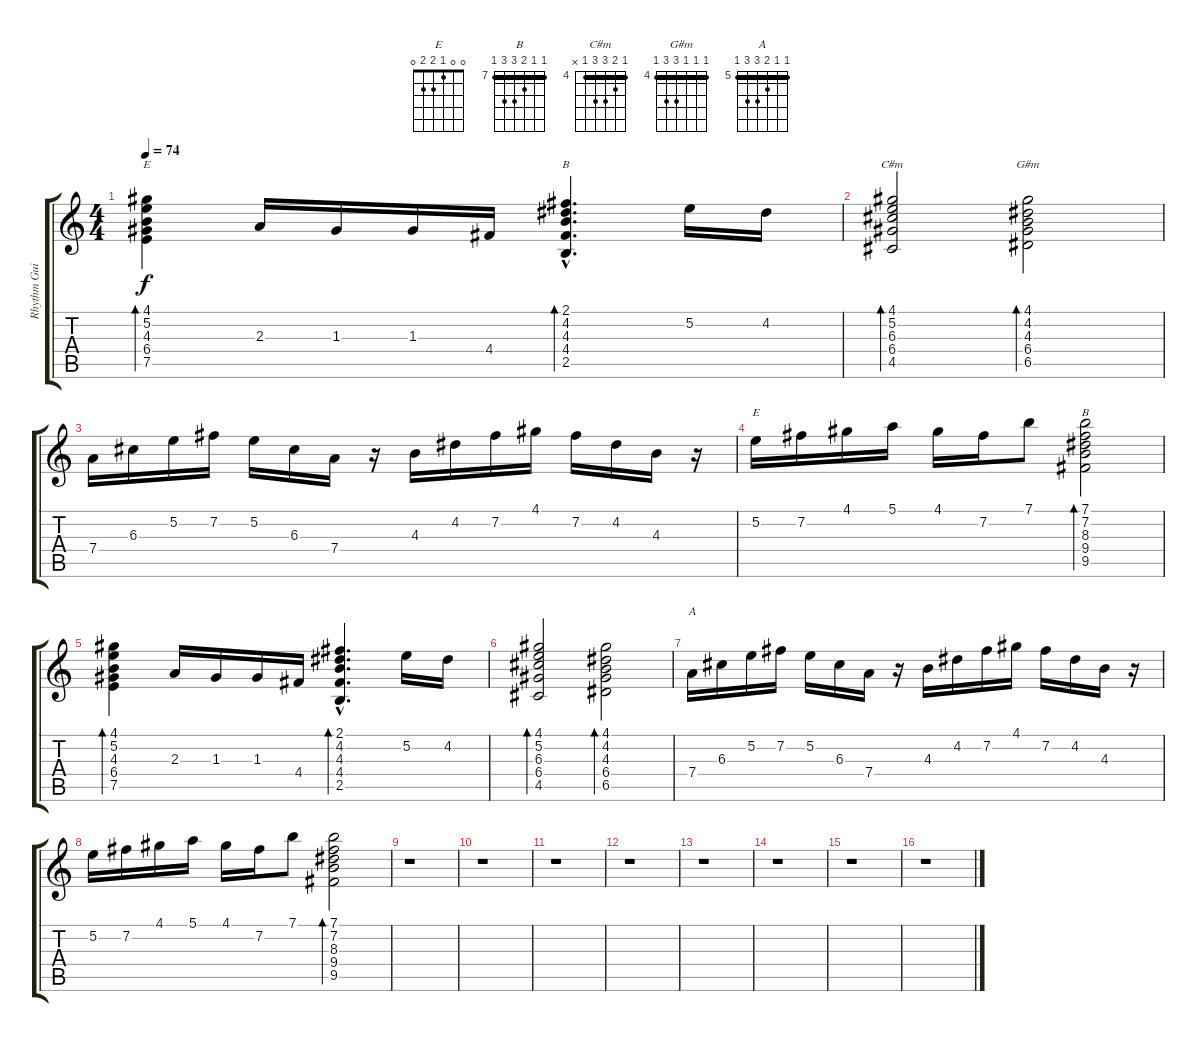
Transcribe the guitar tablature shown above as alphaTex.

\track ("Rhythm Guitar 2" "Rhythm Gui") {instrument electricguitarjazz}
\staff {score tabs}
\tuning (E4 B3 G3 D3 A2 E2) {hide}
\chord ("E" 4 5 4 6 7 0) {firstfret 4 barre 4}
\chord ("B" 2 4 4 4 2 x) {barre 2}
\chord ("C#m" 4 5 6 6 4 x) {firstfret 4 barre 4}
\chord ("G#m" 4 4 4 6 6 4) {firstfret 4 barre 4}
\chord ("E" 0 0 1 2 2 0)
\chord ("B" 7 7 8 9 9 7) {firstfret 7 barre 7}
\chord ("A" 5 5 6 7 7 5) {firstfret 5 barre 5}
\ts (4 4)
\tempo 74
\clef g2
\ks c
(4.1 5.2 4.3 6.4 7.5).4{bd 60 ch "E" dy f} 2.3.16 1.3.16 1.3.16 4.4.16 (2.1{hac} 4.2{hac} 4.3{hac} 4.4{hac} 2.5{hac}).4{d bd 120 ch "B"} 5.2.16 4.2.16 |
(4.1 5.2 6.3 6.4 4.5).2{bd 120 ch "C#m"} (4.1 4.2 4.3 6.4 6.5).2{bd 120 ch "G#m"} |
7.4.16 6.3.16 5.2.16 7.2.16 5.2.16 6.3.16 7.4.16 r.16 4.3.16 4.2.16 7.2.16 4.1.16 7.2.16 4.2.16 4.3.16 r.16 |
5.2.16{ch "E"} 7.2.16 4.1.16 5.1.16 4.1.16 7.2.16 7.1.8 (7.1 7.2 8.3 9.4 9.5).2{bd 60 ch "B"} |
(4.1 5.2 4.3 6.4 7.5).4{bd 60} 2.3.16 1.3.16 1.3.16 4.4.16 (2.1{hac} 4.2{hac} 4.3{hac} 4.4{hac} 2.5{hac}).4{d bd 120} 5.2.16 4.2.16 |
(4.1 5.2 6.3 6.4 4.5).2{bd 120} (4.1 4.2 4.3 6.4 6.5).2{bd 120} |
7.4.16{ch "A"} 6.3.16 5.2.16 7.2.16 5.2.16 6.3.16 7.4.16 r.16 4.3.16 4.2.16 7.2.16 4.1.16 7.2.16 4.2.16 4.3.16 r.16 |
5.2.16 7.2.16 4.1.16 5.1.16 4.1.16 7.2.16 7.1.8 (7.1 7.2 8.3 9.4 9.5).2{bd 60} |
r.1 |
r.1 |
r.1 |
r.1 |
r.1 |
r.1 |
r.1 |
r.1
